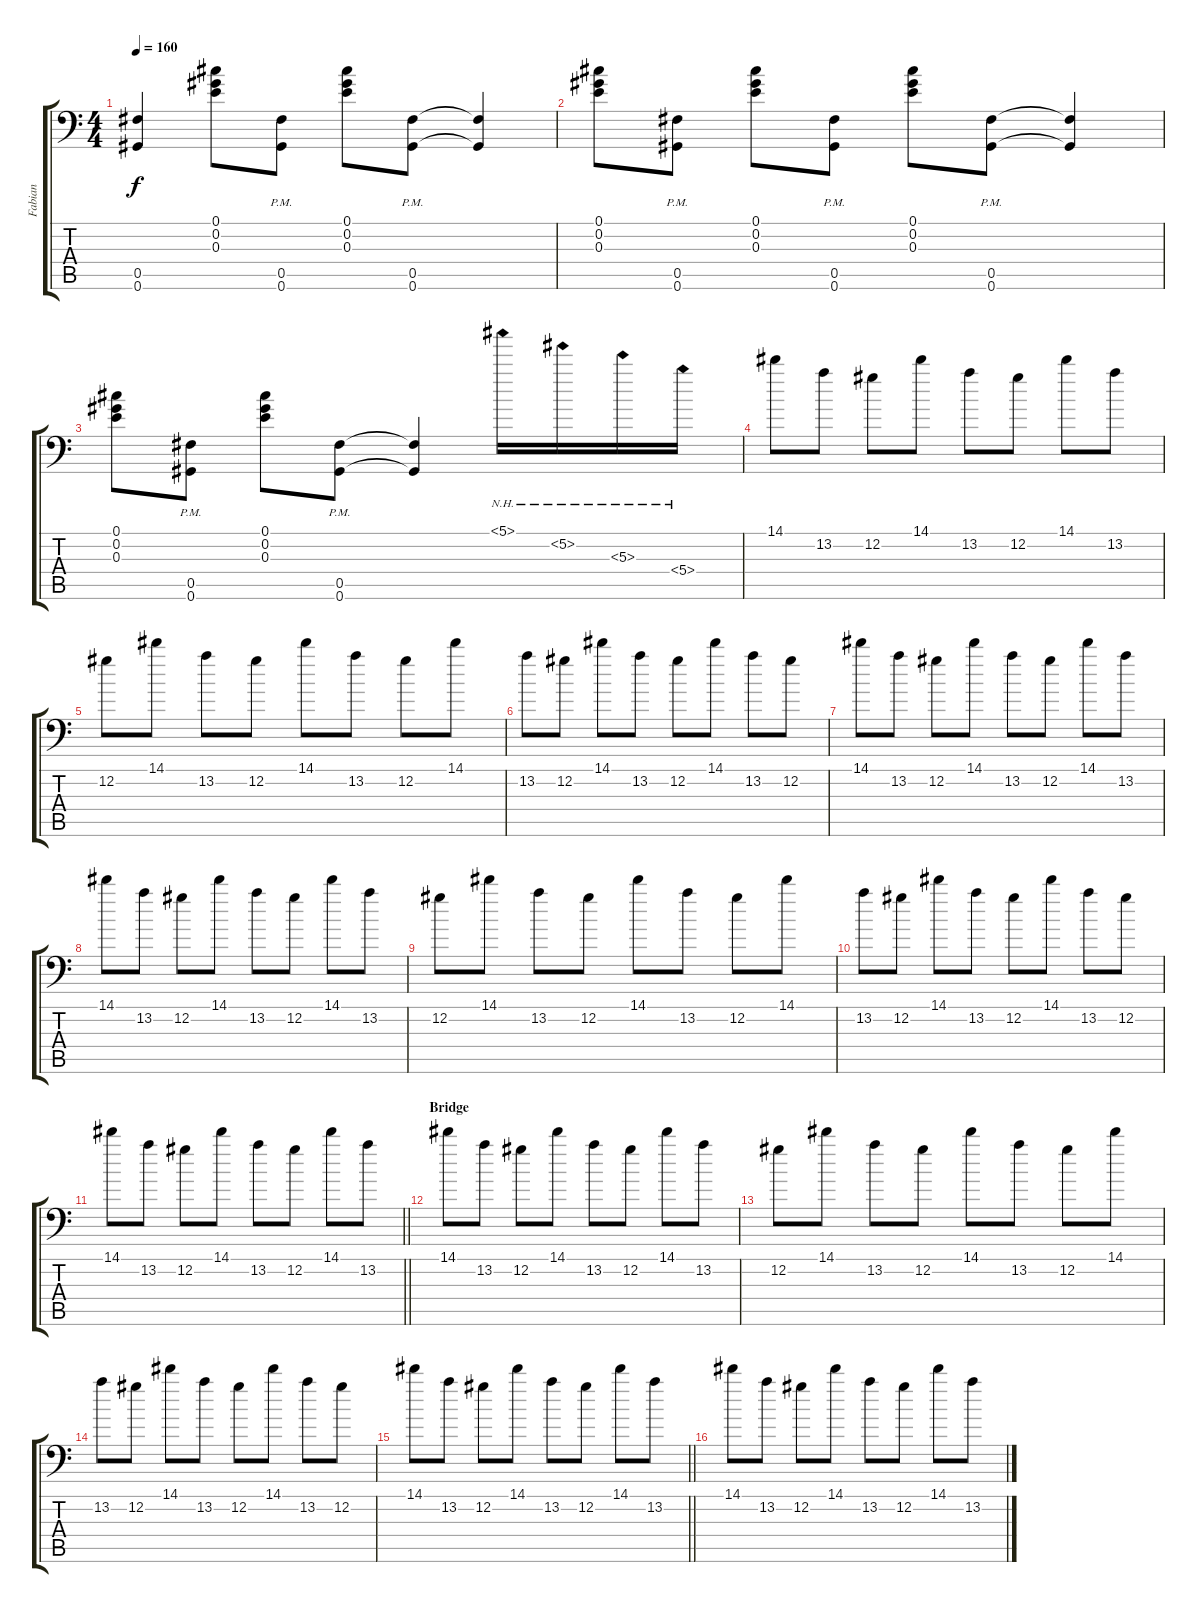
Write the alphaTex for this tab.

\track ("Fabian" "Fabian") {instrument overdrivenguitar}
\staff {score tabs}
\tuning (Db4 Ab3 E3 B2 Gb2 Ab1) {hide}
\ts (4 4)
\tempo 160
\clef f4
\ks c
(0.5{t} 0.6{t}).4{dy f} (0.1 0.2 0.3).8 (0.5{pm} 0.6{pm}).8 (0.1 0.2 0.3).8 (0.5{pm} 0.6{pm}).8 (0.5{t} 0.6{t}).4 |
(0.1 0.2 0.3).8 (0.5{pm} 0.6{pm}).8 (0.1 0.2 0.3).8 (0.5{pm} 0.6{pm}).8 (0.1 0.2 0.3).8 (0.5{pm} 0.6{pm}).8 (0.5{t} 0.6{t}).4 |
(0.1 0.2 0.3).8 (0.5{pm} 0.6{pm}).8 (0.1 0.2 0.3).8 (0.5{pm} 0.6{pm}).8 (0.5{t} 0.6{t}).4 5.1{nh}.16 5.2{nh}.16 5.3{nh}.16 5.4{nh}.16 |
14.1.8 13.2.8 12.2.8 14.1.8 13.2.8 12.2.8 14.1.8 13.2.8 |
12.2.8 14.1.8 13.2.8 12.2.8 14.1.8 13.2.8 12.2.8 14.1.8 |
13.2.8 12.2.8 14.1.8 13.2.8 12.2.8 14.1.8 13.2.8 12.2.8 |
14.1.8 13.2.8 12.2.8 14.1.8 13.2.8 12.2.8 14.1.8 13.2.8 |
14.1.8 13.2.8 12.2.8 14.1.8 13.2.8 12.2.8 14.1.8 13.2.8 |
12.2.8 14.1.8 13.2.8 12.2.8 14.1.8 13.2.8 12.2.8 14.1.8 |
13.2.8 12.2.8 14.1.8 13.2.8 12.2.8 14.1.8 13.2.8 12.2.8 |
\barLineRight lightlight
14.1.8 13.2.8 12.2.8 14.1.8 13.2.8 12.2.8 14.1.8 13.2.8 |
\section ("" "Bridge")
14.1.8 13.2.8 12.2.8 14.1.8 13.2.8 12.2.8 14.1.8 13.2.8 |
12.2.8 14.1.8 13.2.8 12.2.8 14.1.8 13.2.8 12.2.8 14.1.8 |
13.2.8 12.2.8 14.1.8 13.2.8 12.2.8 14.1.8 13.2.8 12.2.8 |
\barLineRight lightlight
14.1.8 13.2.8 12.2.8 14.1.8 13.2.8 12.2.8 14.1.8 13.2.8 |
14.1.8 13.2.8 12.2.8 14.1.8 13.2.8 12.2.8 14.1.8 13.2.8
